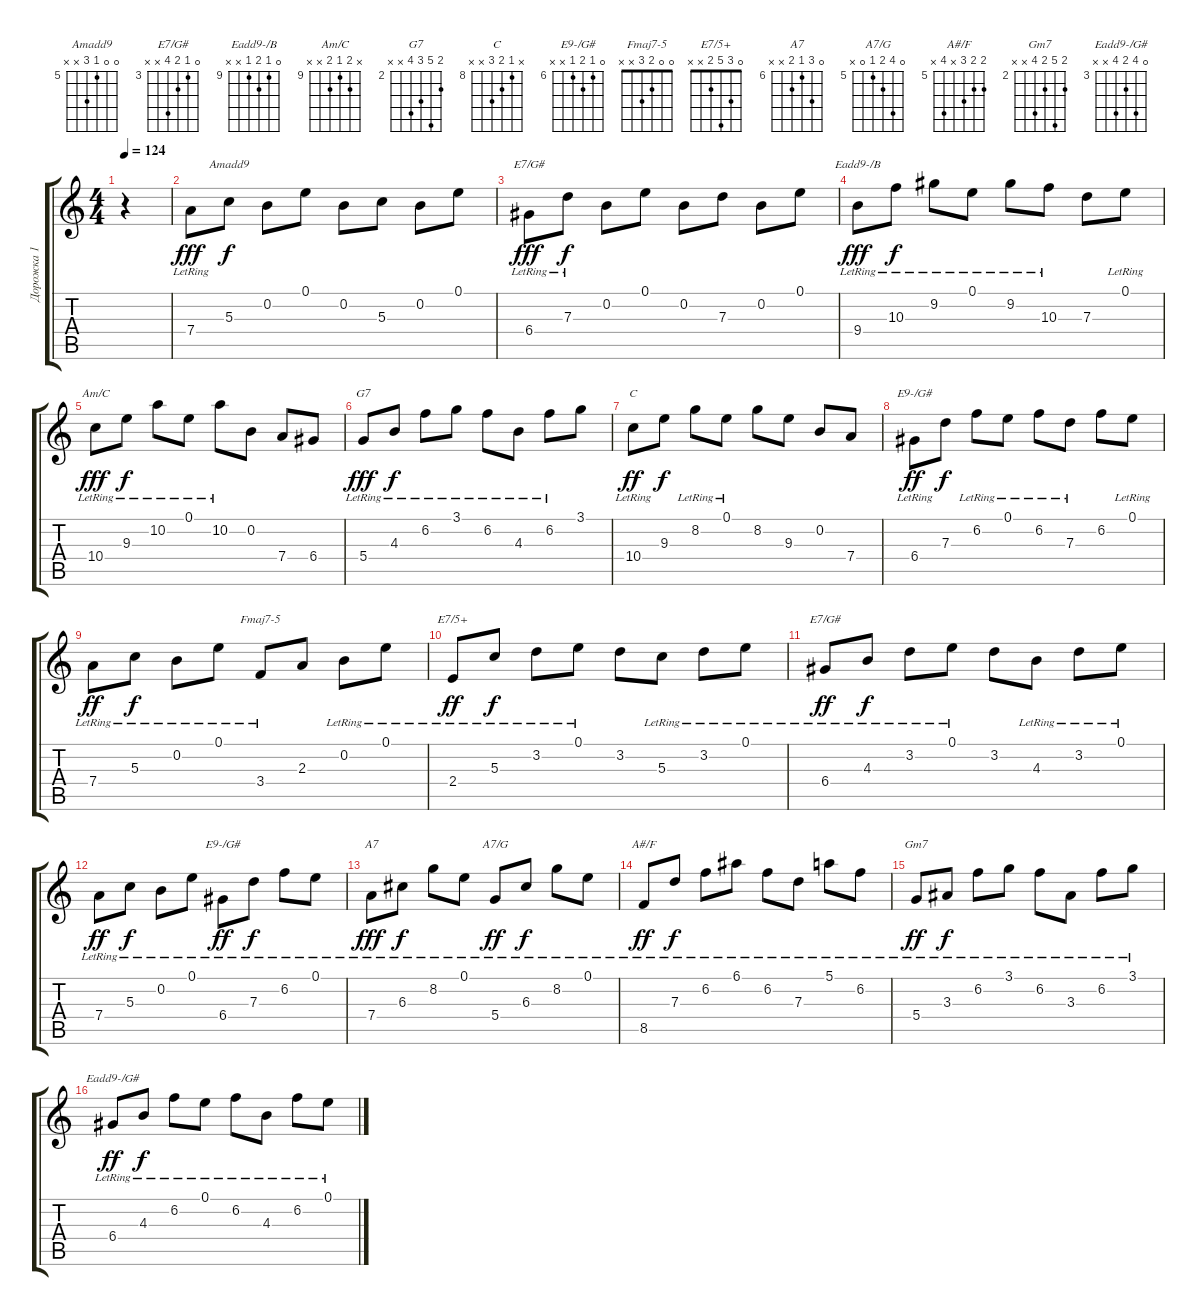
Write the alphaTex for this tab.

\track ("Дорожка 1" "Дорожка 1") {instrument acousticguitarsteel}
\staff {score tabs}
\tuning (E4 B3 G3 D3 A2 E2) {hide}
\chord ("Amadd9" 0 0 5 7 x x) {firstfret 5}
\chord ("E7/G#" 0 0 7 6 x x) {firstfret 6}
\chord ("Eadd9-/B" 0 9 10 9 x x) {firstfret 9}
\chord ("Am/C" x 10 9 10 x x) {firstfret 9}
\chord ("G7" 3 6 4 5 x x) {firstfret 2}
\chord ("C" x 8 9 10 x x) {firstfret 8}
\chord ("E9-/G#" x 6 7 6 x 0) {firstfret 6}
\chord ("Fmaj7-5" 0 0 2 3 x x)
\chord ("E7/5+" 0 3 5 2 x x)
\chord ("E7/G#" 0 3 4 6 x x) {firstfret 3}
\chord ("E9-/G#" 0 6 7 6 x x) {firstfret 6}
\chord ("A7" 0 8 6 7 x x) {firstfret 6}
\chord ("A7/G" 0 8 6 5 0 x) {firstfret 5}
\chord ("A#/F" 6 6 7 x 8 x) {firstfret 5}
\chord ("Gm7" 3 6 3 5 x x) {firstfret 2}
\chord ("Eadd9-/G#" 0 6 4 6 x x) {firstfret 3}
\ts (4 4)
\tempo 124
\clef g2
\ks c
r.4{dy fff instrument acousticguitarsteel} |
7.4{lr}.8 5.3.8{ch "Amadd9" dy f} 0.2.8 0.1.8 0.2.8 5.3.8 0.2.8 0.1.8 |
6.4{lr}.8{ch "E7/G#" dy fff} 7.3{lr}.8{dy f} 0.2.8 0.1.8 0.2.8 7.3.8 0.2.8 0.1.8 |
9.4{lr}.8{ch "Eadd9-/B" dy fff} 10.3{lr}.8{dy f} 9.2{lr}.8 0.1{lr}.8 9.2{lr}.8 10.3{lr}.8 7.3.8 0.1{lr}.8 |
10.4{lr}.8{ch "Am/C" dy fff} 9.3{lr}.8{dy f} 10.2{lr}.8 0.1{lr}.8 10.2{lr}.8 0.2.8 7.4.8 6.4.8 |
5.4{lr}.8{ch "G7" dy fff} 4.3{lr}.8{dy f} 6.2{lr}.8 3.1{lr}.8 6.2{lr}.8 4.3{lr}.8 6.2{lr}.8 3.1.8 |
10.4{lr}.8{ch "C" dy ff} 9.3.8{dy f} 8.2{lr}.8 0.1{lr}.8 8.2.8 9.3.8 0.2.8 7.4.8 |
6.4{lr}.8{ch "E9-/G#" dy ff} 7.3.8{dy f} 6.2{lr}.8 0.1{lr}.8 6.2{lr}.8 7.3{lr}.8 6.2.8 0.1{lr}.8 |
7.4{lr}.8{dy ff} 5.3{lr}.8{dy f} 0.2{lr}.8 0.1{lr}.8 3.4{lr}.8{ch "Fmaj7-5"} 2.3.8 0.2{lr}.8 0.1{lr}.8 |
2.4{lr}.8{ch "E7/5+" dy ff} 5.3{lr}.8{dy f} 3.2{lr}.8 0.1{lr}.8 3.2.8 5.3{lr}.8 3.2{lr}.8 0.1{lr}.8 |
6.4{lr}.8{ch "E7/G#" dy ff} 4.3{lr}.8{dy f} 3.2{lr}.8 0.1{lr}.8 3.2.8 4.3{lr}.8 3.2{lr}.8 0.1{lr}.8 |
7.4{lr}.8{dy ff} 5.3{lr}.8{dy f} 0.2{lr}.8 0.1{lr}.8 6.4{lr}.8{ch "E9-/G#" dy ff} 7.3{lr}.8{dy f} 6.2{lr}.8 0.1{lr}.8 |
7.4{lr}.8{ch "A7" dy fff} 6.3{lr}.8{dy f} 8.2{lr}.8 0.1{lr}.8 5.4{lr}.8{ch "A7/G" dy ff} 6.3{lr}.8{dy f} 8.2{lr}.8 0.1{lr}.8 |
8.5{lr}.8{ch "A#/F" dy ff} 7.3{lr}.8{dy f} 6.2{lr}.8 6.1{lr}.8 6.2{lr}.8 7.3{lr}.8 5.1{lr}.8 6.2{lr}.8 |
5.4{lr}.8{ch "Gm7" dy ff} 3.3{lr}.8{dy f} 6.2{lr}.8 3.1{lr}.8 6.2{lr}.8 3.3{lr}.8 6.2{lr}.8 3.1{lr}.8 |
6.4{lr}.8{ch "Eadd9-/G#" dy ff} 4.3{lr}.8{dy f} 6.2{lr}.8 0.1{lr}.8 6.2{lr}.8 4.3{lr}.8 6.2{lr}.8 0.1{lr}.8
